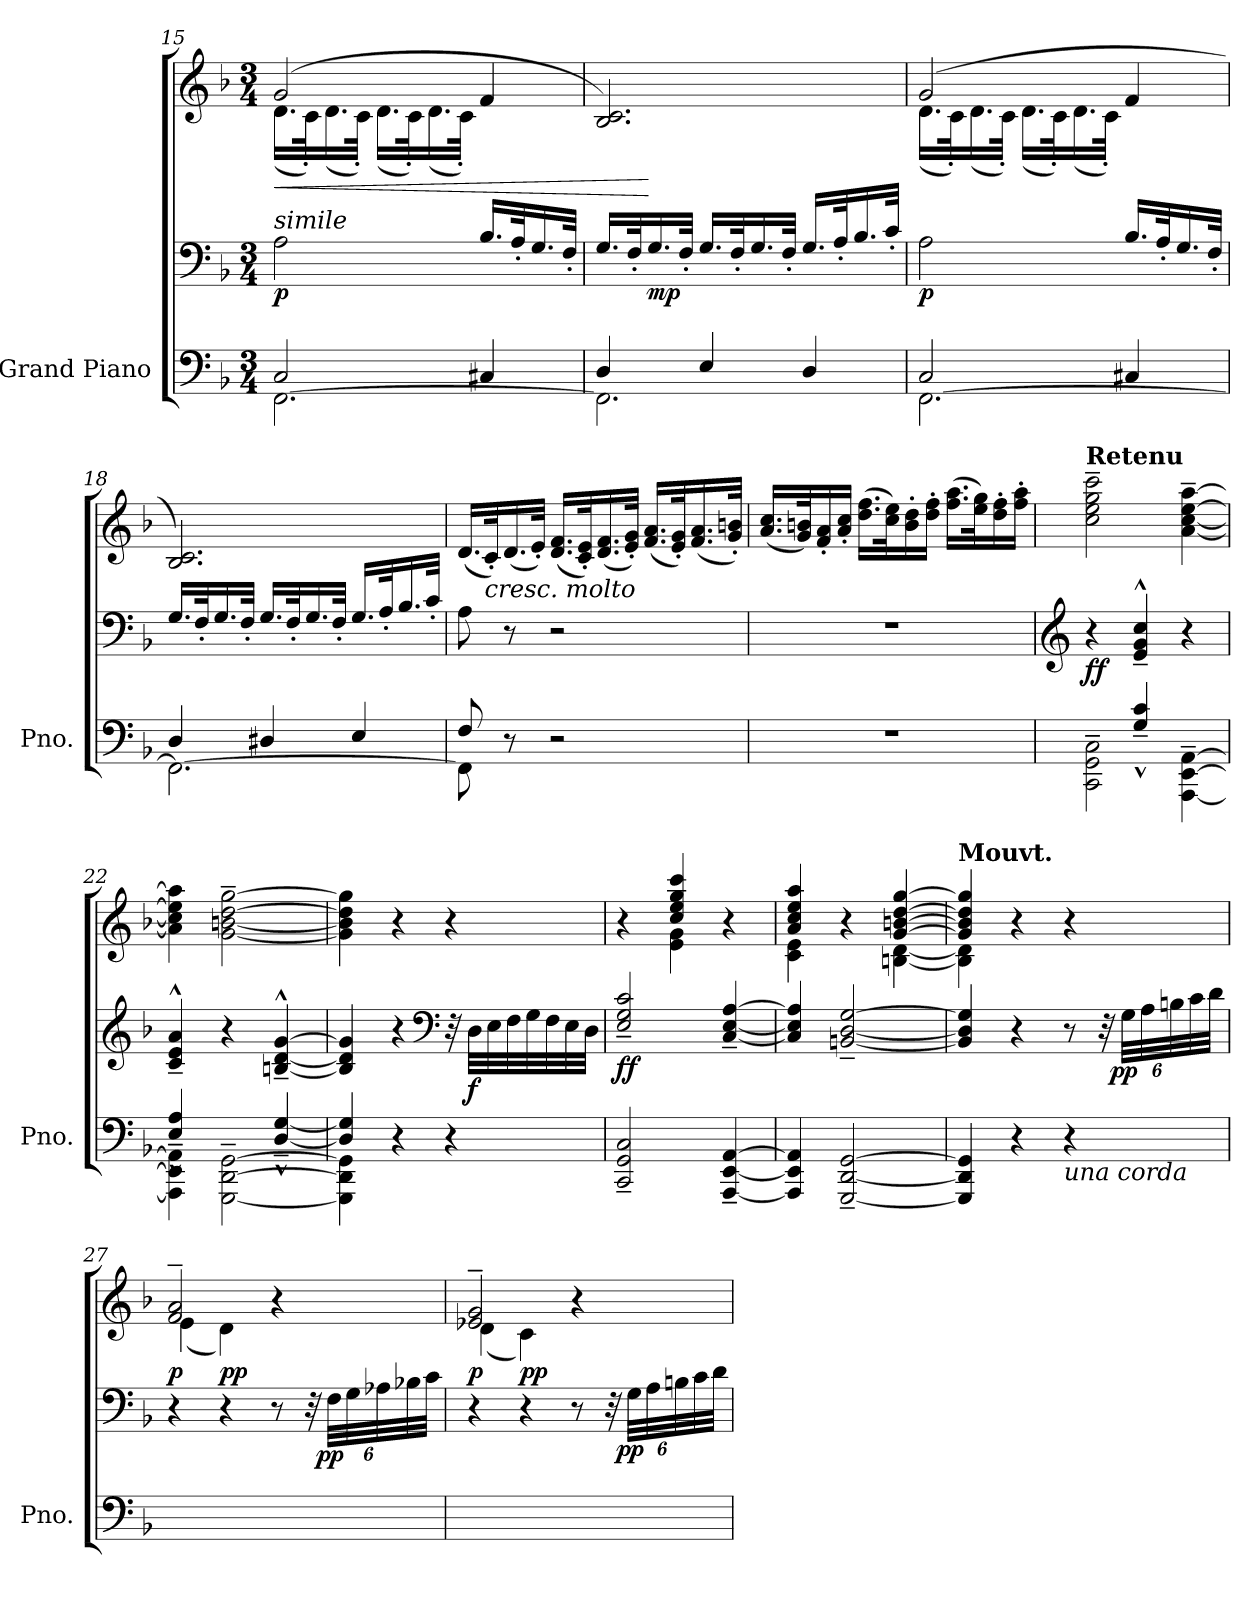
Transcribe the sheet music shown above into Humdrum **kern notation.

**kern	**kern	**kern	**dynam
*part1	*part1	*part1	*part1
*staff3	*staff2	*staff1	*staff1/2/3
*I"Grand Piano	*	*	*
*I'Pno.	*	*	*
!!LO:LB:g=z
*clefF4	*clefF4	*clefG2	*
*k[b-]	*k[b-]	*k[b-]	*
*M3/4	*M3/4	*M3/4	*
*MM73	*MM73	*MM73	*
=15	=15	=15	=15
*^	*^	*^	*
!	!	!LO:TX:a:i:t=simile	!	!	!	!
!	!	!	!	!	!	!LO:HP:b
!	!	!	!	!	!	!LO:DY:n=1:b=2
[2.FF\	2C/	2ryy	2A\	(>2g/	(<16.d\LL	< p
.	.	.	.	.	32c'\K)	.
.	.	.	.	.	(<16.d\	.
.	.	.	.	.	32c'\JJk)	.
.	.	.	.	.	(<16.d\LL	.
.	.	.	.	.	32c'\K)	.
.	.	.	.	.	(<16.d\	.
.	.	.	.	.	32c'\JJk)	.
.	4C#X/	16.B-/LL	4ryy	4f/	4ryy	.
.	.	32A'/K	.	.	.	.
.	.	16.G/	.	.	.	.
.	.	32F'/JJk	.	.	.	.
*	*	*v	*v	*	*	*
*	*	*	*v	*v	*
=16	=16	=16	=16	=16
*	*	*	*MM74	*
2.FF\]	4D/	16.G/LL	2.B-/ 2.c/)	.
.	.	32F'/K	.	.
!	!	!	!	!LO:DY:n=1:b=2
.	.	16.G/	.	[ mp
.	.	32F'/JJk	.	.
.	4E/	16.G/LL	.	.
.	.	32F'/K	.	.
.	.	16.G/	.	.
.	.	32F'/JJk	.	.
.	4D/	16.G/LL	.	.
.	.	32A'/K	.	.
.	.	16.B-/	.	.
.	.	32c'/JJk	.	.
!!LO:LB:g=z
=17	=17	=17	=17	=17
*	*	*	*MM75	*
*	*	*^	*^	*
!	!	!	!	!	!	!LO:DY:b=2
[2.FF\	2C/	2ryy	2A\	(>2g/	(<16.d\LL	p
.	.	.	.	.	32c'\K)	.
.	.	.	.	.	(<16.d\	.
.	.	.	.	.	32c'\JJk)	.
.	.	.	.	.	(<16.d\LL	.
.	.	.	.	.	32c'\K)	.
.	.	.	.	.	(<16.d\	.
.	.	.	.	.	32c'\JJk)	.
.	4C#X/	16.B-/LL	4ryy	4f/	4ryy	.
.	.	32A'/K	.	.	.	.
.	.	16.G/	.	.	.	.
.	.	32F'/JJk	.	.	.	.
*	*	*v	*v	*	*	*
*	*	*	*v	*v	*
=18	=18	=18	=18	=18
*	*	*	*MM76	*
2.FF\_	4D/	16.G/LL	2.B-/ 2.c/)	.
.	.	32F'/K	.	.
.	.	16.G/	.	.
.	.	32F'/JJk	.	.
.	4D#X/	16.G/LL	.	.
.	.	32F'/K	.	.
.	.	16.G/	.	.
.	.	32F'/JJk	.	.
.	4E/	16.G/LL	.	.
.	.	32A'/K	.	.
.	.	16.B-/	.	.
.	.	32c'/JJk	.	.
!!LO:LB:g=z
=19	=19	=19	=19	=19
*	*	*	*MM77	*
!	!	!	!	!LO:DY:b=2
!	!	!	!	!LO:DY:n=1:b
8FF\]	8F/	8A\	(<16.d/LL	mp mp
!	!	!	!LO:TX:b:i:t=cresc. molto	!
.	.	.	32c'/K)	.
2ryy	8r	8r	(<16.d/	.
.	.	.	32e'/JJk)	.
.	2r	2r	(<16.d/ 16.f/LL	.
.	.	.	32c/' 32e/'K)	.
.	.	.	(<16.d/ 16.f/	.
.	.	.	32e/' 32g/'JJk)	.
.	.	.	(<16.f/ 16.a/LL	.
.	.	.	32e/' 32g/'K)	.
8ryy	.	.	(<16.f/ 16.a/	.
.	.	.	32g/' 32bn/'JJk)	.
*v	*v	*	*	*
=20	=20	=20	=20
*	*	*MM78	*
2.r	2.r	(<16.a/ 16.cc/LL	.
.	.	32g/ 32bn/K)	.
.	.	16f/' 16a/'	.
.	.	16a/' 16cc/'JJ	.
.	.	(>16.dd\ 16.ff\LL	.
.	.	32cc\ 32ee\K)	.
.	.	16b\' 16dd\'	.
.	.	16dd\' 16ff\'JJ	.
.	.	(>16.ff\ 16.aa\LL	.
.	.	32ee\ 32gg\K)	.
.	.	16dd\' 16ff\'	.
.	.	16ff\' 16aa\'JJ	.
=21	=21	=21	=21
*	*clefG2	*	*
*^	*	*	*
!	!	!	!LO:TX:a:B:t=Retenu	!
!	!	!	!	!LO:DY:b=2
!	!	!	!	!LO:DY:n=1:b
2CC\~ 2GG\~ 2C\~	4ryy	4r	2cc\~ 2ee\~ 2gg\~ 2ccc\~	f f
.	4G/~^^ 4c/~^^	4e/~^^ 4g/~^^ 4cc/~^^	.	.
[4AAA\~ [4EE\~ [4AA\~	4ryy	4r	[4a\~ [4cc\~ [4ee\~ [4aa\~	.
!!LO:PB:g=z
=22	=22	=22	=22	=22
4AAA\] 4EE\] 4AA\]	4E/~^^ 4A/~^^	4c/~^^ 4e/~^^ 4a/~^^	4a\] 4cc\] 4ee\] 4aa\]	.
[2GGG\~ [2DD\~ [2GG\~	4ryy	4r	[2g\~ [2bn\~ [2dd\~ [2gg\~	.
.	[4D/~^^ [4G/~^^	[4Bn/~^^ [4d/~^^ [4g/~^^	.	.
=23	=23	=23	=23	=23
4GGG\] 4DD\] 4GG\]	4D/] 4G/]	4B/] 4d/] 4g/]	4g\] 4b\] 4dd\] 4gg\]	.
2ryy	4r	4r	4r	.
*	*	*clefF4	*	*
.	4r	32r	4r	.
!	!	!	!	!LO:DY:b=2
.	.	32D\LLL	.	f
.	.	32E\	.	.
.	.	32F\	.	.
.	.	32G\	.	.
.	.	32F\	.	.
.	.	32E\	.	.
.	.	32D\JJJ	.	.
*v	*v	*	*	*
=24	=24	=24	=24
*	*	*^	*
!	!	!	!	!LO:DY:b=2
2CC/~ 2GG/~ 2C/~	2E/~ 2G/~ 2c/~	4r	4ryy	ff
.	.	4cc/ 4ee/ 4gg/ 4ccc/	4e\ 4g\	.
[4AAA/~ [4EE/~ [4AA/~	[4C/~ [4E/~ [4A/~	4r	4ryy	.
=25	=25	=25	=25	=25
4AAA/] 4EE/] 4AA/]	4C/] 4E/] 4A/]	4a/ 4cc/ 4ee/ 4aa/	4c\ 4e\	.
[2GGG/~ [2DD/~ [2GG/~	[2BBn/~ [2D/~ [2G/~	4r	4ryy	.
.	.	[4g/ [4bn/ [4dd/ [4gg/	[4Bn\ [4d\	.
!!LO:LB:g=z	!!
=26	=26	=26	=26	=26
!	!	!LO:TX:a:B:t=Mouvt.	!	!
4GGG/] 4DD/] 4GG/]	4BB/] 4D/] 4G/]	4g/] 4b/] 4dd/] 4gg/]	4B\] 4d\]	.
4r	4r	4r	2ryy	.
!LO:TX:b:i:t=una corda	!	!	!	!
4r	8r	4r	.	.
*	*Xbrackettup	*	*	*
.	48r	.	.	.
!	!	!	!	!LO:DY:b=2
.	(>48G\LLL	.	.	pp
.	48A\	.	.	.
.	48Bn\	.	.	.
.	48c\	.	.	.
.	48d\JJJ	.	.	.
=27	=27	=27	=27	=27
!	!	!	!	!LO:DY:a=2
2.ryy	4r	2f/~ 2a/~	(<4e\)	p
!	!	!	!	!LO:DY:a=2
.	4r	.	4d\)	pp
.	8r	4r	4ryy	.
.	48r	.	.	.
!	!	!	!	!LO:DY:b=2
.	(>48F\LLL	.	.	pp
.	48G\	.	.	.
.	48A-X\	.	.	.
.	48B-X\	.	.	.
.	48c\JJJ	.	.	.
=28	=28	=28	=28	=28
!	!	!	!	!LO:DY:a=2
2.ryy	4r	2e-X/~ 2g/~	(<4d\)	p
!	!	!	!	!LO:DY:a=2
.	4r	.	4c\)	pp
.	8r	4r	4ryy	.
.	48r	.	.	.
!	!	!	!	!LO:DY:b=2
.	48G\LLL	.	.	pp
.	48A\	.	.	.
.	48Bn\	.	.	.
.	48c\	.	.	.
.	48d\JJJ	.	.	.
*	*	*v	*v	*
=	=	=	=
*-	*-	*-	*-
